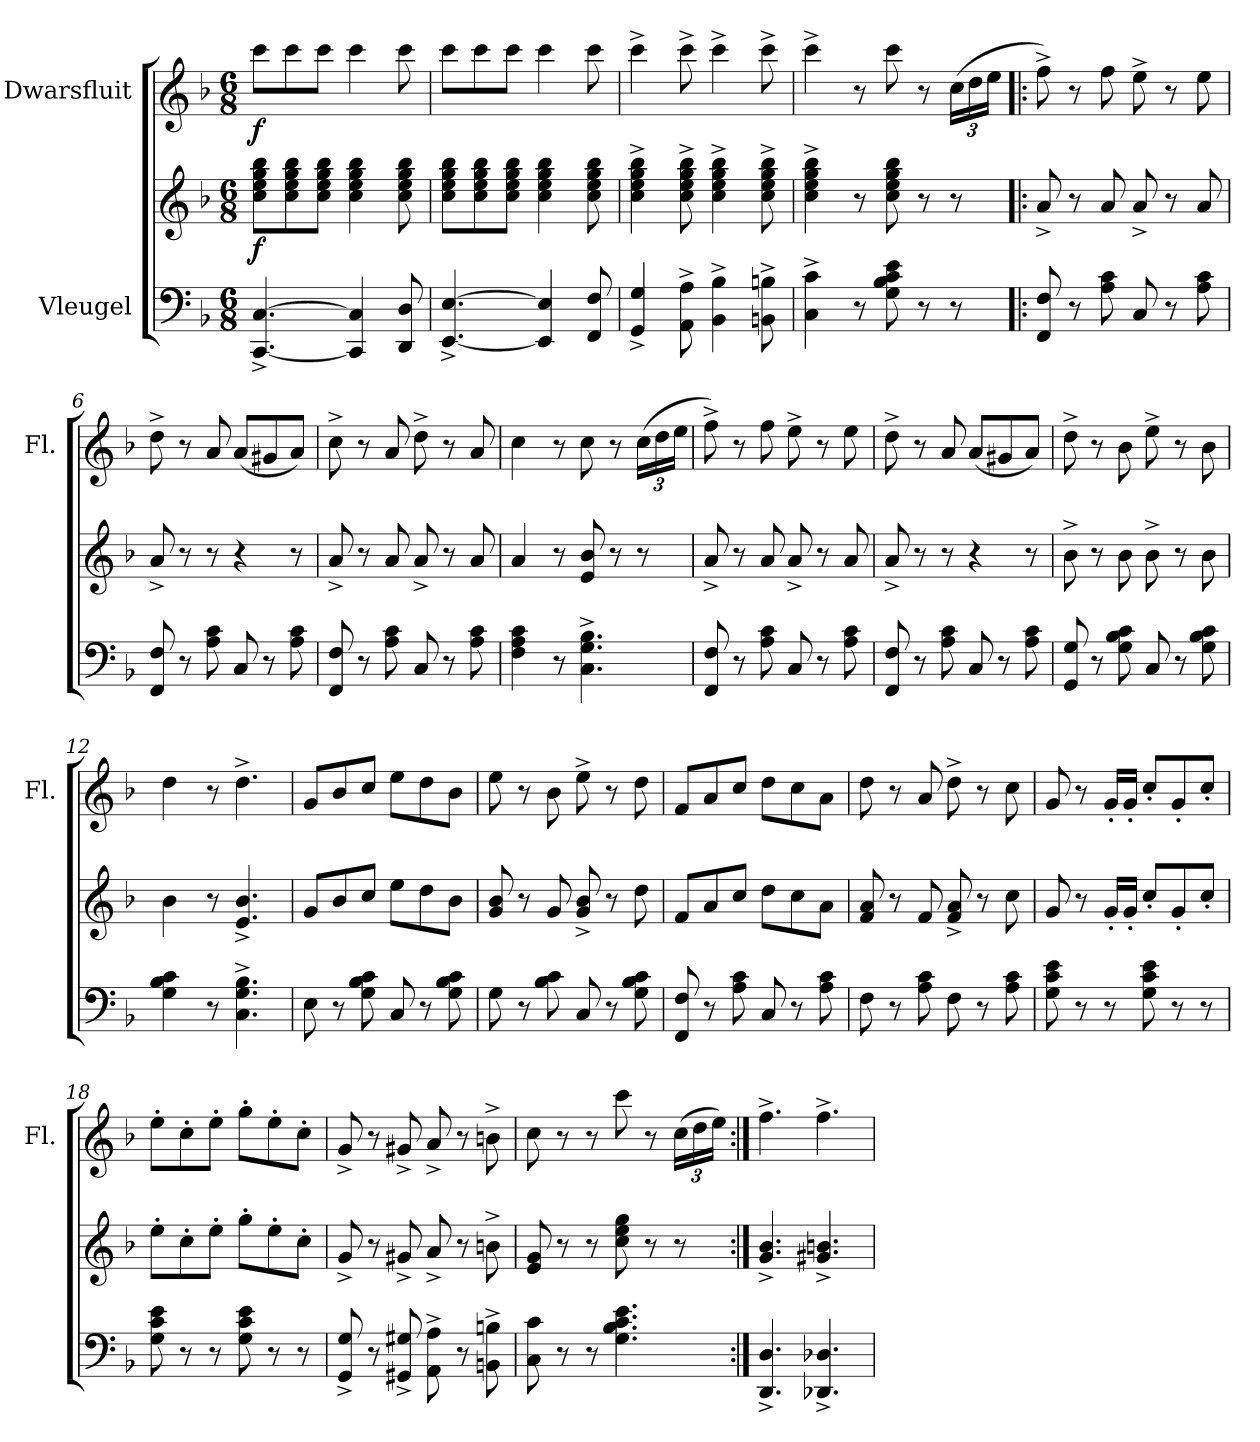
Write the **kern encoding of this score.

**kern	**kern	**dynam	**kern	**dynam
*part2	*part2	*part2	*part1	*part1
*staff3	*staff2	*staff2/3	*staff1	*staff1
*I"Vleugel	*	*	*I"Dwarsfluit	*
*	*	*	*I'Fl.	*
*clefF4	*clefG2	*	*clefG2	*
*k[b-]	*k[b-]	*	*k[b-]	*
*M6/8	*M6/8	*	*M6/8	*
*MM162	*MM162	*	*MM162	*
=1	=1	=1	=1	=1
!	!	!LO:DY:b	!	!LO:DY:b
[4.CC/^ [4.C/^	8cc\ 8ee\ 8gg\ 8bb-\L	f	8ccc\L	f
.	8cc\ 8ee\ 8gg\ 8bb-\	.	8ccc\	.
.	8cc\ 8ee\ 8gg\ 8bb-\J	.	8ccc\J	.
4CC/] 4C/]	4cc\ 4ee\ 4gg\ 4bb-\	.	4ccc\	.
8DD/ 8D/	8cc\ 8ee\ 8gg\ 8bb-\	.	8ccc\	.
=2	=2	=2	=2	=2
[4.EE/^ [4.E/^	8cc\ 8ee\ 8gg\ 8bb-\L	.	8ccc\L	.
.	8cc\ 8ee\ 8gg\ 8bb-\	.	8ccc\	.
.	8cc\ 8ee\ 8gg\ 8bb-\J	.	8ccc\J	.
4EE/] 4E/]	4cc\ 4ee\ 4gg\ 4bb-\	.	4ccc\	.
8FF/ 8F/	8cc\ 8ee\ 8gg\ 8bb-\	.	8ccc\	.
=3	=3	=3	=3	=3
4GG/^ 4G/^	4cc\^ 4ee\^ 4gg\^ 4bb-\^	.	4ccc^\	.
8AA\^ 8A\^	8cc\^ 8ee\^ 8gg\^ 8bb-\^	.	8ccc^\	.
4BB-\^ 4B-\^	4cc\^ 4ee\^ 4gg\^ 4bb-\^	.	4ccc^\	.
8BBn\^ 8Bn\^	8cc\^ 8ee\^ 8gg\^ 8bb-\^	.	8ccc^\	.
=4	=4	=4	=4	=4
4C\^ 4c\^	4cc\^ 4ee\^ 4gg\^ 4bb-\^	.	4ccc^\	.
8r	8r	.	8r	.
8G\ 8B-\ 8c\ 8e\	8cc\ 8ee\ 8gg\ 8bb-\	.	8ccc\	.
8r	8r	.	8r	.
*	*	*	*Xbrackettup	*
8r	8r	.	(24cc\LL	.
.	.	.	24dd\	.
.	.	.	24ee\JJ	.
=5!|:	=5!|:	=5!|:	=5!|:	=5!|:
8FF/ 8F/	8a^/	.	8ff^\)	.
8r	8r	.	8r	.
8A\ 8c\	8a/	.	8ff\	.
8C/	8a^/	.	8ee^\	.
8r	8r	.	8r	.
8A\ 8c\	8a/	.	8ee\	.
!!LO:LB:g=z
=6	=6	=6	=6	=6
8FF/ 8F/	8a^/	.	8dd^\	.
8r	8r	.	8r	.
8A\ 8c\	8r	.	8a/	.
8C/	4r	.	(8a/L	.
8r	.	.	8g#X/	.
8A\ 8c\	8r	.	8a/J)	.
=7	=7	=7	=7	=7
8FF/ 8F/	8a^/	.	8cc^\	.
8r	8r	.	8r	.
8A\ 8c\	8a/	.	8a/	.
8C/	8a^/	.	8dd^\	.
8r	8r	.	8r	.
8A\ 8c\	8a/	.	8a/	.
=8	=8	=8	=8	=8
4F\ 4A\ 4c\	4a/	.	4cc\	.
8r	8r	.	8r	.
4.C\^ 4.G\^ 4.B-\^	8e/ 8b-/	.	8cc\	.
.	8r	.	8r	.
.	8r	.	(24cc\LL	.
.	.	.	24dd\	.
.	.	.	24ee\JJ	.
=9	=9	=9	=9	=9
8FF/ 8F/	8a^/	.	8ff^\)	.
8r	8r	.	8r	.
8A\ 8c\	8a/	.	8ff\	.
8C/	8a^/	.	8ee^\	.
8r	8r	.	8r	.
8A\ 8c\	8a/	.	8ee\	.
=10	=10	=10	=10	=10
8FF/ 8F/	8a^/	.	8dd^\	.
8r	8r	.	8r	.
8A\ 8c\	8r	.	8a/	.
8C/	4r	.	(8a/L	.
8r	.	.	8g#X/	.
8A\ 8c\	8r	.	8a/J)	.
=11	=11	=11	=11	=11
8GG/ 8G/	8b-^\	.	8dd^\	.
8r	8r	.	8r	.
8G\ 8B-\ 8c\	8b-\	.	8b-\	.
8C/	8b-^\	.	8ee^\	.
8r	8r	.	8r	.
8G\ 8B-\ 8c\	8b-\	.	8b-\	.
!!LO:LB:g=z
=12	=12	=12	=12	=12
4G\ 4B-\ 4c\	4b-\	.	4dd\	.
8r	8r	.	8r	.
4.C\^ 4.G\^ 4.B-\^	4.e/^ 4.b-/^	.	4.dd^\	.
=13	=13	=13	=13	=13
8E\	8g/L	.	8g/L	.
8r	8b-/	.	8b-/	.
8G\ 8B-\ 8c\	8cc/J	.	8cc/J	.
8C/	8ee\L	.	8ee\L	.
8r	8dd\	.	8dd\	.
8G\ 8B-\ 8c\	8b-\J	.	8b-\J	.
=14	=14	=14	=14	=14
8G\	8g/ 8b-/	.	8ee\	.
8r	8r	.	8r	.
8B-\ 8c\	8g/	.	8b-\	.
8C/	8g/^ 8b-/^	.	8ee^\	.
8r	8r	.	8r	.
8G\ 8B-\ 8c\	8dd\	.	8dd\	.
=15	=15	=15	=15	=15
8FF/ 8F/	8f/L	.	8f/L	.
8r	8a/	.	8a/	.
8A\ 8c\	8cc/J	.	8cc/J	.
8C/	8dd\L	.	8dd\L	.
8r	8cc\	.	8cc\	.
8A\ 8c\	8a\J	.	8a\J	.
=16	=16	=16	=16	=16
8F\	8f/ 8a/	.	8dd\	.
8r	8r	.	8r	.
8A\ 8c\	8f/	.	8a/	.
8F\	8f/^ 8a/^	.	8dd^\	.
8r	8r	.	8r	.
8A\ 8c\	8cc\	.	8cc\	.
!!LO:PB:g=z
=17	=17	=17	=17	=17
8G\ 8c\ 8e\	8g/	.	8g/	.
8r	8r	.	8r	.
8r	16g'/LL	.	16g'/LL	.
.	16g'/JJ	.	16g'/JJ	.
8G\ 8c\ 8e\	8cc'/L	.	8cc'/L	.
8r	8g'/	.	8g'/	.
8r	8cc'/J	.	8cc'/J	.
=18	=18	=18	=18	=18
8G\ 8c\ 8e\	8ee'\L	.	8ee'\L	.
8r	8cc'\	.	8cc'\	.
8r	8ee'\J	.	8ee'\J	.
8G\ 8c\ 8e\	8gg'\L	.	8gg'\L	.
8r	8ee'\	.	8ee'\	.
8r	8cc'\J	.	8cc'\J	.
=19	=19	=19	=19	=19
8GG/^ 8G/^	8g^/	.	8g^/	.
8r	8r	.	8r	.
8GG#X/^ 8G#X/^	8g#X^/	.	8g#X^/	.
8AA\^ 8A\^	8a^/	.	8a^/	.
8r	8r	.	8r	.
8BBn\^ 8Bn\^	8bn^\	.	8bn^\	.
=20	=20	=20	=20	=20
8C\ 8c\	8e/ 8g/	.	8cc\	.
8r	8r	.	8r	.
8r	8r	.	8r	.
4.G\ 4.B-\ 4.c\ 4.e\	8cc\ 8ee\ 8gg\	.	8ccc\	.
.	8r	.	8r	.
.	8r	.	(24cc\LL	.
.	.	.	24dd\	.
.	.	.	24ee\JJ)	.
=21:|!	=21:|!	=21:|!	=21:|!	=21:|!
4.DD/^ 4.D/^	4.g/^ 4.b-/^	.	4.ff^\	.
4.DD-X/^ 4.D-X/^	4.g#X/^ 4.bn/^	.	4.ff^\	.
=	=	=	=	=
*-	*-	*-	*-	*-
